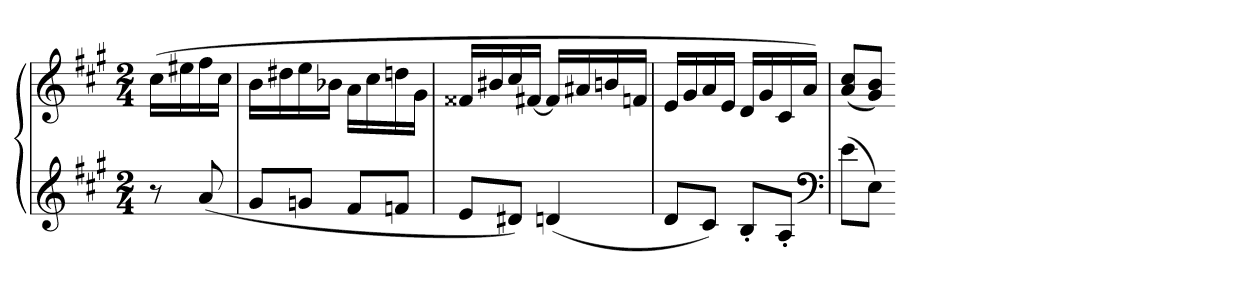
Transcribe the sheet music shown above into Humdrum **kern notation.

**kern	**kern
*part1	*part1
*staff2	*staff1
*clefG2	*clefG2
*k[f#c#g#]	*k[f#c#g#]
*A:	*A:
*M2/4	*M2/4
=	=
8r	(16cc#LL
.	16ee#X
(8a	16ff#
.	16cc#JJ
=30	=30
8g#L	16bLL
.	16dd#X
8gnJ	16ee
.	16b-XJJ
8f#L	16aLL
.	16cc#
8fnJ	16ddn
.	16g#JJ
=31	=31
8eL	16f##XLL
.	16b#X
8d#XJ)	16cc#
.	[16f#XJJ
(4dn	16f#LL]
.	16a#X
.	16bn
.	16fnJJ
=32	=32
8dL	16eLL
.	16g#
8c#J)	16a
.	16eJJ
8B'L	16dLL
.	16g#
8A'J	16c#
.	16aJJ)
*clefF4	*
=33	=33
(8eL	(8a 8cc#L
8EJ)	8g# 8bJ)
=-	=-
*-	*-
